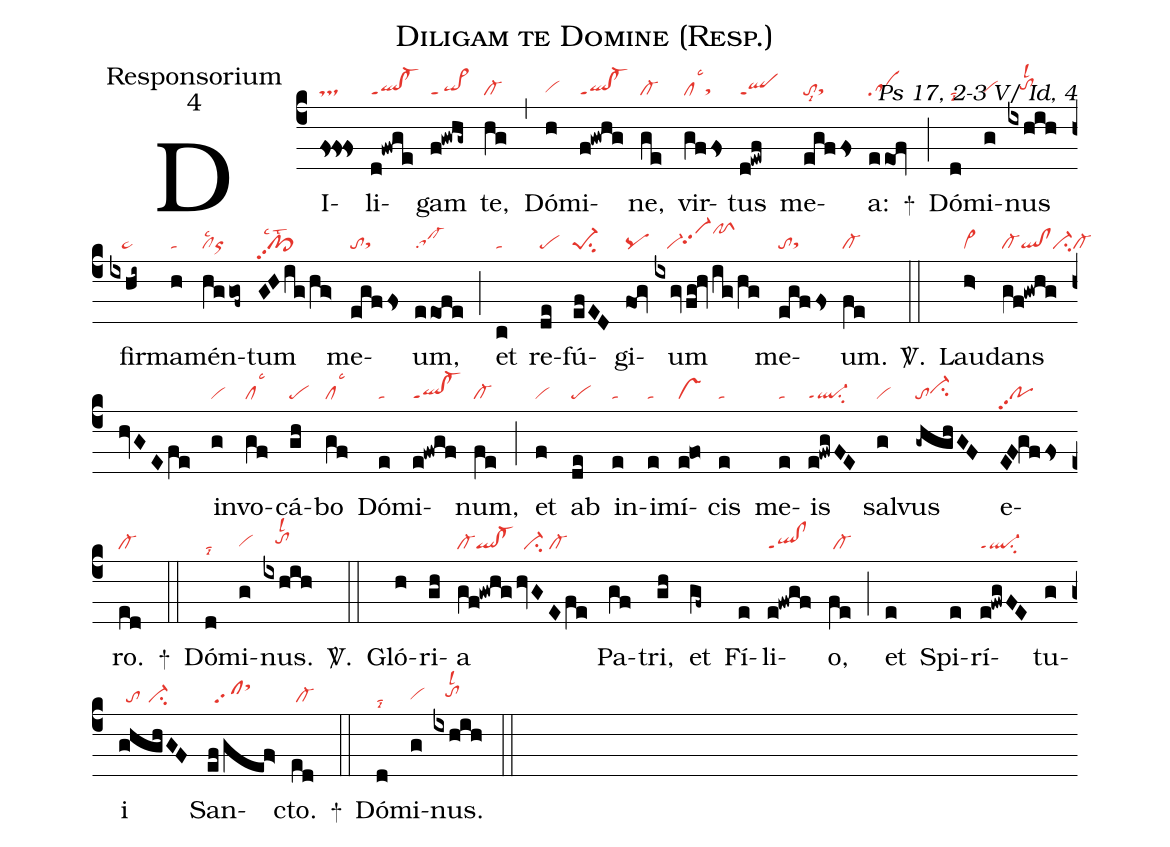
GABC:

name:Diligam te Domine (Resp.);
office-part:Responsorium;
mode:4;
commentary:Ps 17, 2-3 V/ Id, 4;
nabc-lines: 1;
%%
(c4)
DI(fs!fs!fs|ts)li(d!fwge|ql!cl-ppt1)gam(f!gwhg~|qi>ppt1) te,(hg|cl-) (,)
Dó(h|vihg)mi(f!gwhg|ql!cl-ppt1)ne,(ge|cl-) vir(gffs|cllsc3sthg)tus(d!ewf|qlppt1) me(egffs|tolsi8sthg)a:(eeOf|sa) +(;)
Dó(d|talsi8)mi(g|vihg)nus(ixhih|///tohhlsl2) fir(ixhi~|///ta>)ma(h|ta)mén(hggof~|cllsc2or)tum(GHig/hg>|pf>pp2lsc2lst2) me(egffs|tosthg)um,(eeo@fe|sa!cl-) (;)
et(c|ta) re(de|pe)fú(efED|pe-1su2)gi(fOg|pq)um(ixgv/fg!hv/ig/hg|///vi-vi-hhpp2pfShk) me(egffs|tosthg)um.(fe|cl-) <sp>V/</sp>.(::)
Lau(h>|vi>)dans(gf!gwhg/hvGEfe|cl-ql!clci-cl-) in(g|vi)vo(gf|cllsc3)cá(gh|pe)bo(gf|cllsc3) Dó(e|ta)mi(e!fwgf|ql!cl-ppt1)num,(fe|cl-) (;)
et(f|vi) ab(de|pe) in(e|ta)i(e|ta)mí(e!fo|vs)cis(e|ta) me(e|ta)is(e!fwgFE|ql-ppt1su2) sal(g|vi)vus(-ghghGF|toci-hh) e(EF!gffs|popp2)ro.(ed|cl-) +(::)
Dó(d|talsi8)mi(g|vihg)nus.(ixhih|///tohhlsl2) <sp>V/</sp>.(::)
Gló(h)ri(gh)a(gf!gwhg|cl-ql!cl-|hvGEfe|//ci-/cl-) Pa(gf)tri,(gh) et(gf~) Fí(e)li(e!fwgf|ql!clppt1)o,(fe|/cl-) (;)
et(e) Spi(e)rí(e!fwgFE|ql-ppt1su2)tu(g)i(ghghGF|//to//ci-) San(ef/gef>|//sfsthk)cto.(ed|/cl-) +(::)
Dó(d|talsi8)mi(g|vihg)nus.(ixhih|///tohhlsl2) (::)
